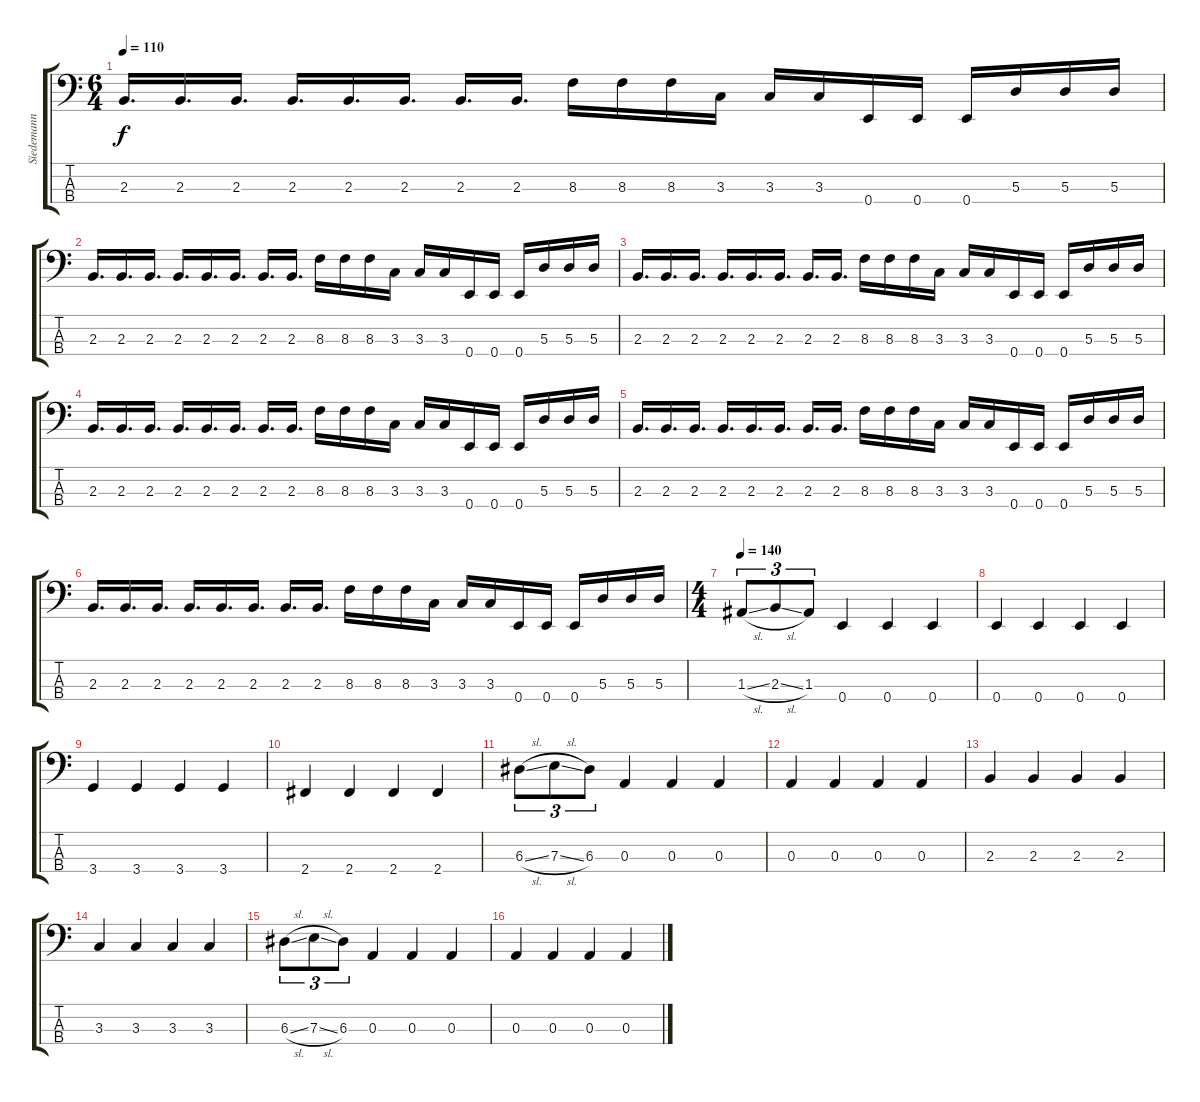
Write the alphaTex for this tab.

\track ("Siedemann" "Siedemann") {instrument electricbasspick}
\staff {score tabs}
\tuning (G2 D2 A1 E1) {hide}
\ts (6 4)
\tempo 110
\clef f4
\ks c
2.3.16{d dy f} 2.3.16{d} 2.3.16{d} 2.3.16{d} 2.3.16{d} 2.3.16{d} 2.3.16{d} 2.3.16{d} 8.3.16 8.3.16 8.3.16 3.3.16 3.3.16 3.3.16 0.4.16 0.4.16 0.4.16 5.3.16 5.3.16 5.3.16 |
2.3.16{d} 2.3.16{d} 2.3.16{d} 2.3.16{d} 2.3.16{d} 2.3.16{d} 2.3.16{d} 2.3.16{d} 8.3.16 8.3.16 8.3.16 3.3.16 3.3.16 3.3.16 0.4.16 0.4.16 0.4.16 5.3.16 5.3.16 5.3.16 |
2.3.16{d} 2.3.16{d} 2.3.16{d} 2.3.16{d} 2.3.16{d} 2.3.16{d} 2.3.16{d} 2.3.16{d} 8.3.16 8.3.16 8.3.16 3.3.16 3.3.16 3.3.16 0.4.16 0.4.16 0.4.16 5.3.16 5.3.16 5.3.16 |
2.3.16{d} 2.3.16{d} 2.3.16{d} 2.3.16{d} 2.3.16{d} 2.3.16{d} 2.3.16{d} 2.3.16{d} 8.3.16 8.3.16 8.3.16 3.3.16 3.3.16 3.3.16 0.4.16 0.4.16 0.4.16 5.3.16 5.3.16 5.3.16 |
2.3.16{d} 2.3.16{d} 2.3.16{d} 2.3.16{d} 2.3.16{d} 2.3.16{d} 2.3.16{d} 2.3.16{d} 8.3.16 8.3.16 8.3.16 3.3.16 3.3.16 3.3.16 0.4.16 0.4.16 0.4.16 5.3.16 5.3.16 5.3.16 |
2.3.16{d} 2.3.16{d} 2.3.16{d} 2.3.16{d} 2.3.16{d} 2.3.16{d} 2.3.16{d} 2.3.16{d} 8.3.16 8.3.16 8.3.16 3.3.16 3.3.16 3.3.16 0.4.16 0.4.16 0.4.16 5.3.16 5.3.16 5.3.16 |
\ts (4 4)
\tempo 140
1.3{sl}.8{tu (3 2)} 2.3{sl}.8{tu (3 2)} 1.3.8{tu (3 2)} 0.4.4 0.4.4 0.4.4 |
0.4.4 0.4.4 0.4.4 0.4.4 |
3.4.4 3.4.4 3.4.4 3.4.4 |
2.4.4 2.4.4 2.4.4 2.4.4 |
6.3{sl}.8{tu (3 2)} 7.3{sl}.8{tu (3 2)} 6.3.8{tu (3 2)} 0.3.4 0.3.4 0.3.4 |
0.3.4 0.3.4 0.3.4 0.3.4 |
2.3.4 2.3.4 2.3.4 2.3.4 |
3.3.4 3.3.4 3.3.4 3.3.4 |
6.3{sl}.8{tu (3 2)} 7.3{sl}.8{tu (3 2)} 6.3.8{tu (3 2)} 0.3.4 0.3.4 0.3.4 |
0.3.4 0.3.4 0.3.4 0.3.4
